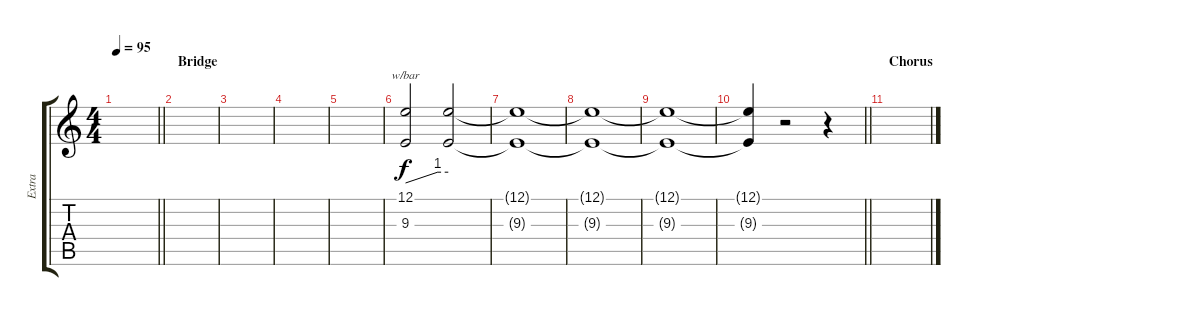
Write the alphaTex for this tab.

\track ("Extra" "Extra") {instrument pad3polysynth}
\staff {score tabs}
\tuning (E4 B3 G3 D3 A2 E2) {hide}
\ts (4 4)
\tempo 95
\clef g2
\barLineRight lightlight
\ks c
|
\section ("" "Bridge")
|
|
|
|
(12.1 9.3).2{tbe (custom default 0 0 45 4 60 4) dy f volume 3 instrument pad3polysynth} (12.1{t} 9.3{t}).2{volume 7} |
(12.1{t} 9.3{t}).1 |
(12.1{t} 9.3{t}).1 |
(12.1{t} 9.3{t}).1 |
\barLineRight lightlight
(12.1{t} 9.3{t}).4 r.2 r.4 |
\section ("" "Chorus")
